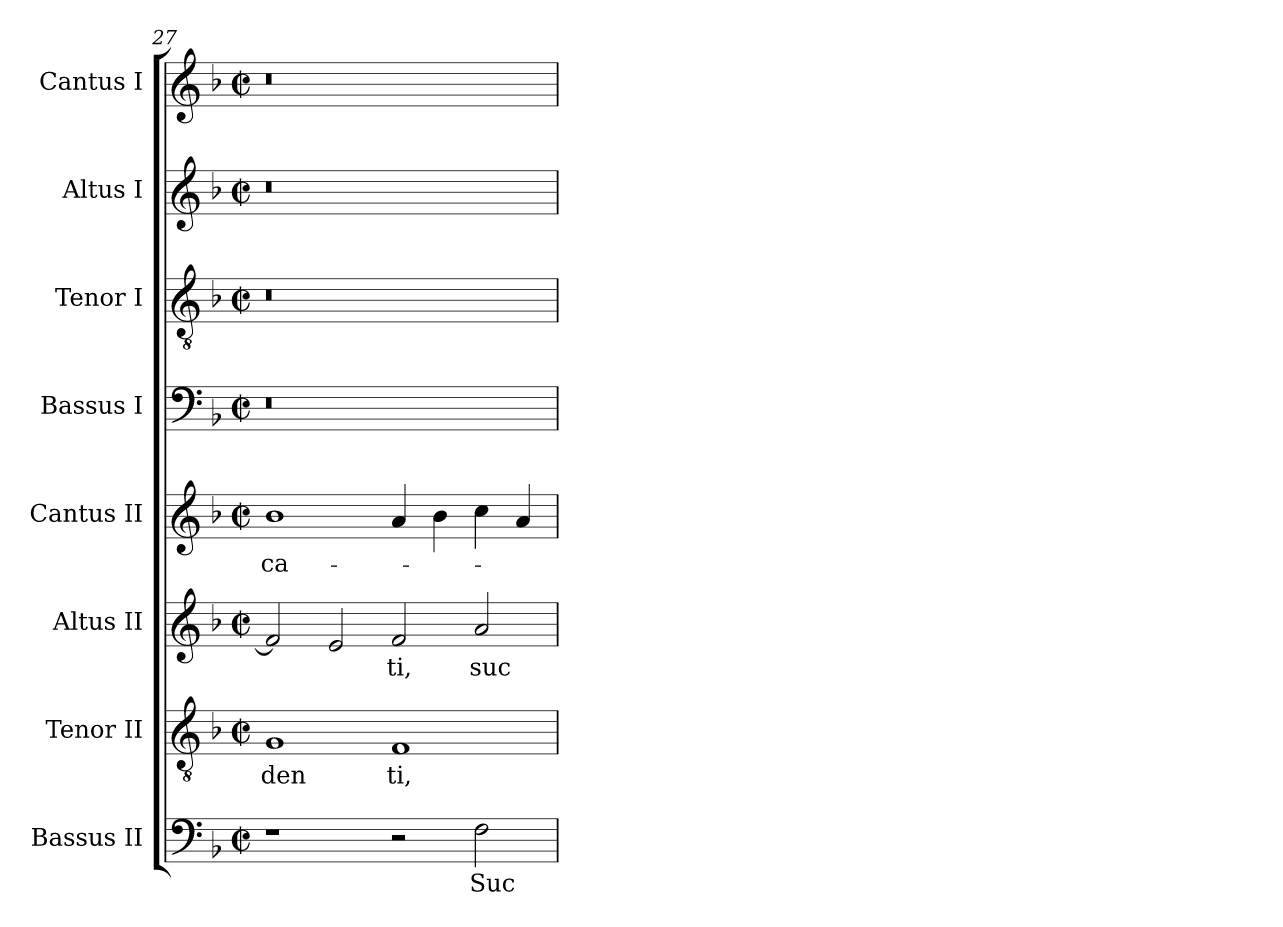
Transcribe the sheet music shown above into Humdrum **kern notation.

**kern	**text	**kern	**text	**kern	**text	**kern	**text	**kern	**kern	**kern	**kern
*part8	*part8	*part7	*part7	*part6	*part6	*part5	*part5	*part4	*part3	*part2	*part1
*staff8	*staff8	*staff7	*staff7	*staff6	*staff6	*staff5	*staff5	*staff4	*staff3	*staff2	*staff1
*I"Bassus II	*	*I"Tenor II	*	*I"Altus II	*	*I"Cantus II	*	*I"Bassus I	*I"Tenor I	*I"Altus I	*I"Cantus I
*clefF4	*	*clefGv2	*	*clefG2	*	*clefG2	*	*clefF4	*clefGv2	*clefG2	*clefG2
*k[b-]	*	*k[b-]	*	*k[b-]	*	*k[b-]	*	*k[b-]	*k[b-]	*k[b-]	*k[b-]
*F:	*	*F:	*	*F:	*	*F:	*	*F:	*F:	*F:	*F:
*M2/2	*	*M2/2	*	*M2/2	*	*M2/2	*	*M2/2	*M2/2	*M2/2	*M2/2
*met(c|)	*	*met(c|)	*	*met(c|)	*	*met(c|)	*	*met(c|)	*met(c|)	*met(c|)	*met(c|)
=27	=27	=27	=27	=27	=27	=27	=27	=27	=27	=27	=27
!	!	!	!LO:LY:b:cj	!	!	!	!LO:LY:b:cj	!	!	!	!
1r	.	1G	den	2f/]	.	1b-	ca-	0r	0r	0r	0r
.	.	.	.	2e/	.	.	.	.	.	.	.
!	!	!	!LO:LY:b:cj	!	!LO:LY:b:cj	!	!	!	!	!	!
2r	.	1F	ti,	2f/	ti,	4a/	.	.	.	.	.
.	.	.	.	.	.	4b-\	.	.	.	.	.
!	!LO:LY:b:cj	!	!	!	!LO:LY:b:cj	!	!	!	!	!	!
2F\	Suc-	.	.	2a/	suc	4cc\	.	.	.	.	.
.	.	.	.	.	.	4a/	.	.	.	.	.
=	=	=	=	=	=	=	=	=	=	=	=
*-	*-	*-	*-	*-	*-	*-	*-	*-	*-	*-	*-
